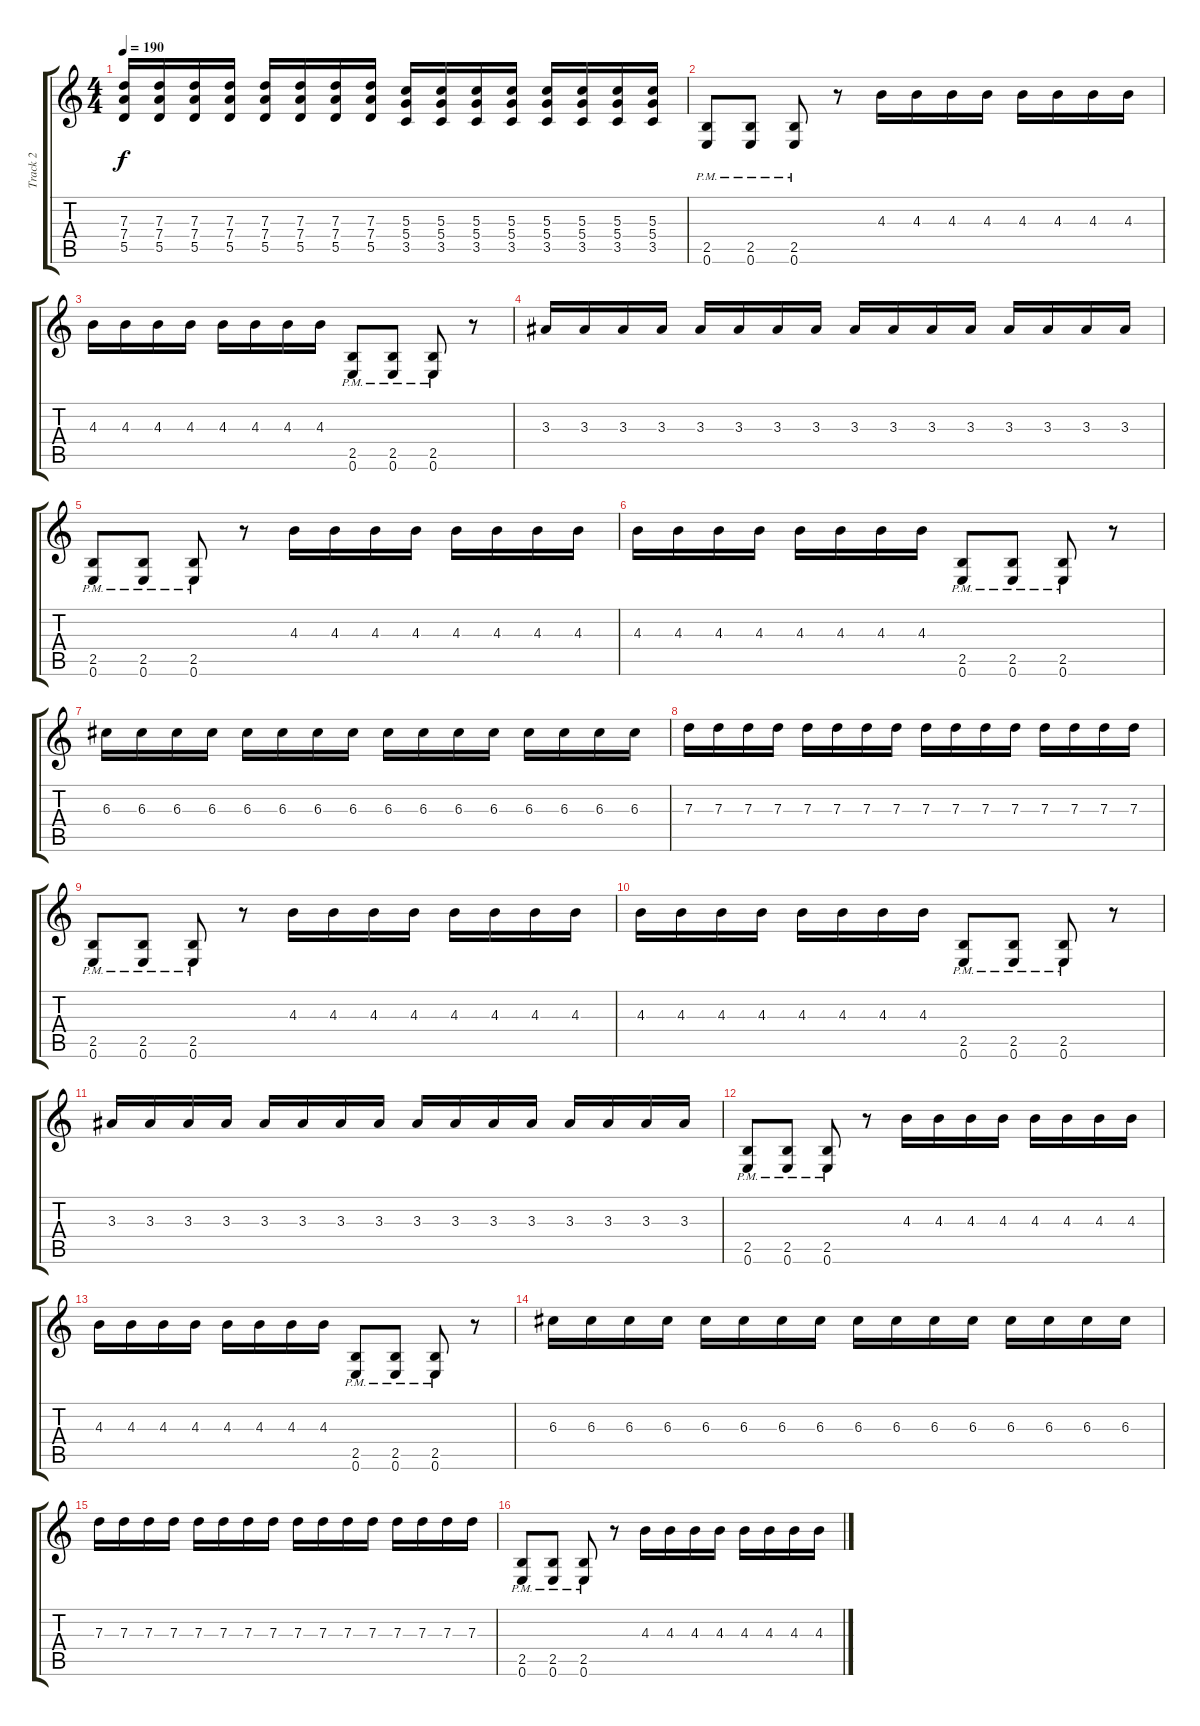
\track ("Track 2" "Track 2") {instrument distortionguitar}
\staff {score tabs}
\tuning (E4 B3 G3 D3 A2 E2) {hide}
\ts (4 4)
\tempo 190
\clef g2
\ks c
(7.3 7.4 5.5).16{dy f} (7.3 7.4 5.5).16 (7.3 7.4 5.5).16 (7.3 7.4 5.5).16 (7.3 7.4 5.5).16 (7.3 7.4 5.5).16 (7.3 7.4 5.5).16 (7.3 7.4 5.5).16 (5.3 5.4 3.5).16 (5.3 5.4 3.5).16 (5.3 5.4 3.5).16 (5.3 5.4 3.5).16 (5.3 5.4 3.5).16 (5.3 5.4 3.5).16 (5.3 5.4 3.5).16 (5.3 5.4 3.5).16 |
(2.5{pm} 0.6{pm}).8 (2.5{pm} 0.6{pm}).8 (2.5{pm} 0.6{pm}).8 r.8 4.3.16 4.3.16 4.3.16 4.3.16 4.3.16 4.3.16 4.3.16 4.3.16 |
4.3.16 4.3.16 4.3.16 4.3.16 4.3.16 4.3.16 4.3.16 4.3.16 (2.5{pm} 0.6{pm}).8 (2.5{pm} 0.6{pm}).8 (2.5{pm} 0.6{pm}).8 r.8 |
3.3.16 3.3.16 3.3.16 3.3.16 3.3.16 3.3.16 3.3.16 3.3.16 3.3.16 3.3.16 3.3.16 3.3.16 3.3.16 3.3.16 3.3.16 3.3.16 |
(2.5{pm} 0.6{pm}).8 (2.5{pm} 0.6{pm}).8 (2.5{pm} 0.6{pm}).8 r.8 4.3.16 4.3.16 4.3.16 4.3.16 4.3.16 4.3.16 4.3.16 4.3.16 |
4.3.16 4.3.16 4.3.16 4.3.16 4.3.16 4.3.16 4.3.16 4.3.16 (2.5{pm} 0.6{pm}).8 (2.5{pm} 0.6{pm}).8 (2.5{pm} 0.6{pm}).8 r.8 |
6.3.16 6.3.16 6.3.16 6.3.16 6.3.16 6.3.16 6.3.16 6.3.16 6.3.16 6.3.16 6.3.16 6.3.16 6.3.16 6.3.16 6.3.16 6.3.16 |
7.3.16 7.3.16 7.3.16 7.3.16 7.3.16 7.3.16 7.3.16 7.3.16 7.3.16 7.3.16 7.3.16 7.3.16 7.3.16 7.3.16 7.3.16 7.3.16 |
(2.5{pm} 0.6{pm}).8 (2.5{pm} 0.6{pm}).8 (2.5{pm} 0.6{pm}).8 r.8 4.3.16 4.3.16 4.3.16 4.3.16 4.3.16 4.3.16 4.3.16 4.3.16 |
4.3.16 4.3.16 4.3.16 4.3.16 4.3.16 4.3.16 4.3.16 4.3.16 (2.5{pm} 0.6{pm}).8 (2.5{pm} 0.6{pm}).8 (2.5{pm} 0.6{pm}).8 r.8 |
3.3.16 3.3.16 3.3.16 3.3.16 3.3.16 3.3.16 3.3.16 3.3.16 3.3.16 3.3.16 3.3.16 3.3.16 3.3.16 3.3.16 3.3.16 3.3.16 |
(2.5{pm} 0.6{pm}).8 (2.5{pm} 0.6{pm}).8 (2.5{pm} 0.6{pm}).8 r.8 4.3.16 4.3.16 4.3.16 4.3.16 4.3.16 4.3.16 4.3.16 4.3.16 |
4.3.16 4.3.16 4.3.16 4.3.16 4.3.16 4.3.16 4.3.16 4.3.16 (2.5{pm} 0.6{pm}).8 (2.5{pm} 0.6{pm}).8 (2.5{pm} 0.6{pm}).8 r.8 |
6.3.16 6.3.16 6.3.16 6.3.16 6.3.16 6.3.16 6.3.16 6.3.16 6.3.16 6.3.16 6.3.16 6.3.16 6.3.16 6.3.16 6.3.16 6.3.16 |
7.3.16 7.3.16 7.3.16 7.3.16 7.3.16 7.3.16 7.3.16 7.3.16 7.3.16 7.3.16 7.3.16 7.3.16 7.3.16 7.3.16 7.3.16 7.3.16 |
(2.5{pm} 0.6{pm}).8 (2.5{pm} 0.6{pm}).8 (2.5{pm} 0.6{pm}).8 r.8 4.3.16 4.3.16 4.3.16 4.3.16 4.3.16 4.3.16 4.3.16 4.3.16
